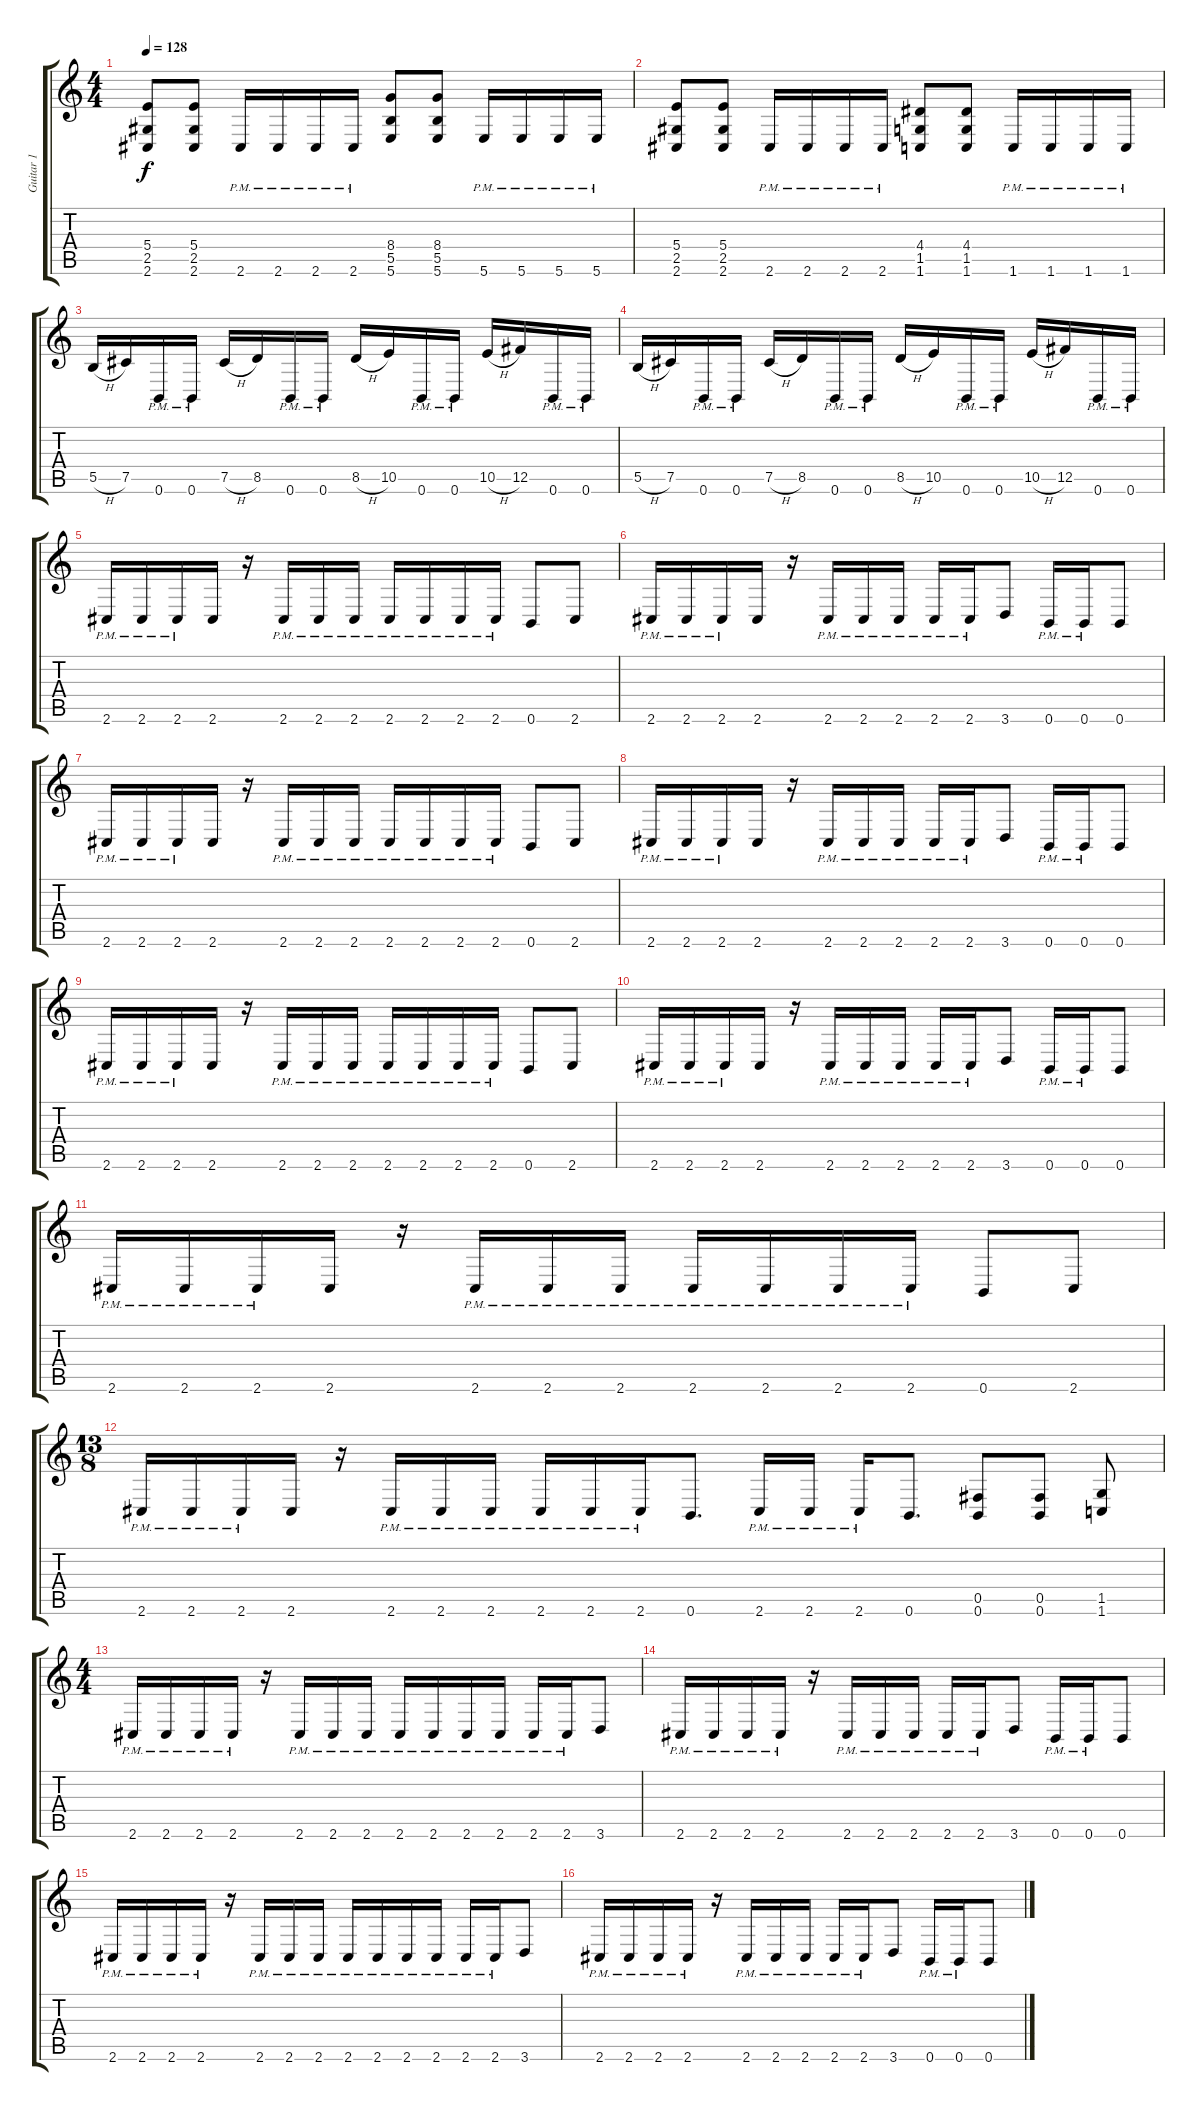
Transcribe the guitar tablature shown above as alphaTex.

\track ("Guitar 1" "Guitar 1") {instrument distortionguitar}
\staff {score tabs}
\tuning (Db4 Ab3 E3 B2 Gb2 B1) {hide}
\ts (4 4)
\tempo 128
\clef g2
\ks c
(5.4 2.5 2.6).8{dy f} (5.4 2.5 2.6).8 2.6{pm}.16 2.6{pm}.16 2.6{pm}.16 2.6{pm}.16 (8.4 5.5 5.6).8 (8.4 5.5 5.6).8 5.6{pm}.16 5.6{pm}.16 5.6{pm}.16 5.6{pm}.16 |
(5.4 2.5 2.6).8 (5.4 2.5 2.6).8 2.6{pm}.16 2.6{pm}.16 2.6{pm}.16 2.6{pm}.16 (4.4 1.5 1.6).8 (4.4 1.5 1.6).8 1.6{pm}.16 1.6{pm}.16 1.6{pm}.16 1.6{pm}.16 |
5.5{h}.16 7.5.16 0.6{pm}.16 0.6{pm}.16 7.5{h}.16 8.5.16 0.6{pm}.16 0.6{pm}.16 8.5{h}.16 10.5.16 0.6{pm}.16 0.6{pm}.16 10.5{h}.16 12.5.16 0.6{pm}.16 0.6{pm}.16 |
5.5{h}.16 7.5.16 0.6{pm}.16 0.6{pm}.16 7.5{h}.16 8.5.16 0.6{pm}.16 0.6{pm}.16 8.5{h}.16 10.5.16 0.6{pm}.16 0.6{pm}.16 10.5{h}.16 12.5.16 0.6{pm}.16 0.6{pm}.16 |
2.6{pm}.16 2.6{pm}.16 2.6{pm}.16 2.6.16 r.16 2.6{pm}.16 2.6{pm}.16 2.6{pm}.16 2.6{pm}.16 2.6{pm}.16 2.6{pm}.16 2.6{pm}.16 0.6.8 2.6.8 |
2.6{pm}.16 2.6{pm}.16 2.6{pm}.16 2.6.16 r.16 2.6{pm}.16 2.6{pm}.16 2.6{pm}.16 2.6{pm}.16 2.6{pm}.16 3.6.8 0.6{pm}.16 0.6{pm}.16 0.6.8 |
2.6{pm}.16 2.6{pm}.16 2.6{pm}.16 2.6.16 r.16 2.6{pm}.16 2.6{pm}.16 2.6{pm}.16 2.6{pm}.16 2.6{pm}.16 2.6{pm}.16 2.6{pm}.16 0.6.8 2.6.8 |
2.6{pm}.16 2.6{pm}.16 2.6{pm}.16 2.6.16 r.16 2.6{pm}.16 2.6{pm}.16 2.6{pm}.16 2.6{pm}.16 2.6{pm}.16 3.6.8 0.6{pm}.16 0.6{pm}.16 0.6.8 |
2.6{pm}.16 2.6{pm}.16 2.6{pm}.16 2.6.16 r.16 2.6{pm}.16 2.6{pm}.16 2.6{pm}.16 2.6{pm}.16 2.6{pm}.16 2.6{pm}.16 2.6{pm}.16 0.6.8 2.6.8 |
2.6{pm}.16 2.6{pm}.16 2.6{pm}.16 2.6.16 r.16 2.6{pm}.16 2.6{pm}.16 2.6{pm}.16 2.6{pm}.16 2.6{pm}.16 3.6.8 0.6{pm}.16 0.6{pm}.16 0.6.8 |
2.6{pm}.16 2.6{pm}.16 2.6{pm}.16 2.6.16 r.16 2.6{pm}.16 2.6{pm}.16 2.6{pm}.16 2.6{pm}.16 2.6{pm}.16 2.6{pm}.16 2.6{pm}.16 0.6.8 2.6.8 |
\ts (13 8)
2.6{pm}.16 2.6{pm}.16 2.6{pm}.16 2.6.16 r.16 2.6{pm}.16 2.6{pm}.16 2.6{pm}.16 2.6{pm}.16 2.6{pm}.16 2.6{pm}.16 0.6.8{d} 2.6{pm}.16 2.6{pm}.16 2.6{pm}.16 0.6.8{d} (0.5 0.6).8 (0.5 0.6).8 (1.5 1.6).8 |
\ts (4 4)
2.6{pm}.16 2.6{pm}.16 2.6{pm}.16 2.6{pm}.16 r.16 2.6{pm}.16 2.6{pm}.16 2.6{pm}.16 2.6{pm}.16 2.6{pm}.16 2.6{pm}.16 2.6{pm}.16 2.6{pm}.16 2.6{pm}.16 3.6.8 |
2.6{pm}.16 2.6{pm}.16 2.6{pm}.16 2.6{pm}.16 r.16 2.6{pm}.16 2.6{pm}.16 2.6{pm}.16 2.6{pm}.16 2.6{pm}.16 3.6.8 0.6{pm}.16 0.6{pm}.16 0.6.8 |
2.6{pm}.16 2.6{pm}.16 2.6{pm}.16 2.6{pm}.16 r.16 2.6{pm}.16 2.6{pm}.16 2.6{pm}.16 2.6{pm}.16 2.6{pm}.16 2.6{pm}.16 2.6{pm}.16 2.6{pm}.16 2.6{pm}.16 3.6.8 |
2.6{pm}.16 2.6{pm}.16 2.6{pm}.16 2.6{pm}.16 r.16 2.6{pm}.16 2.6{pm}.16 2.6{pm}.16 2.6{pm}.16 2.6{pm}.16 3.6.8 0.6{pm}.16 0.6{pm}.16 0.6.8
